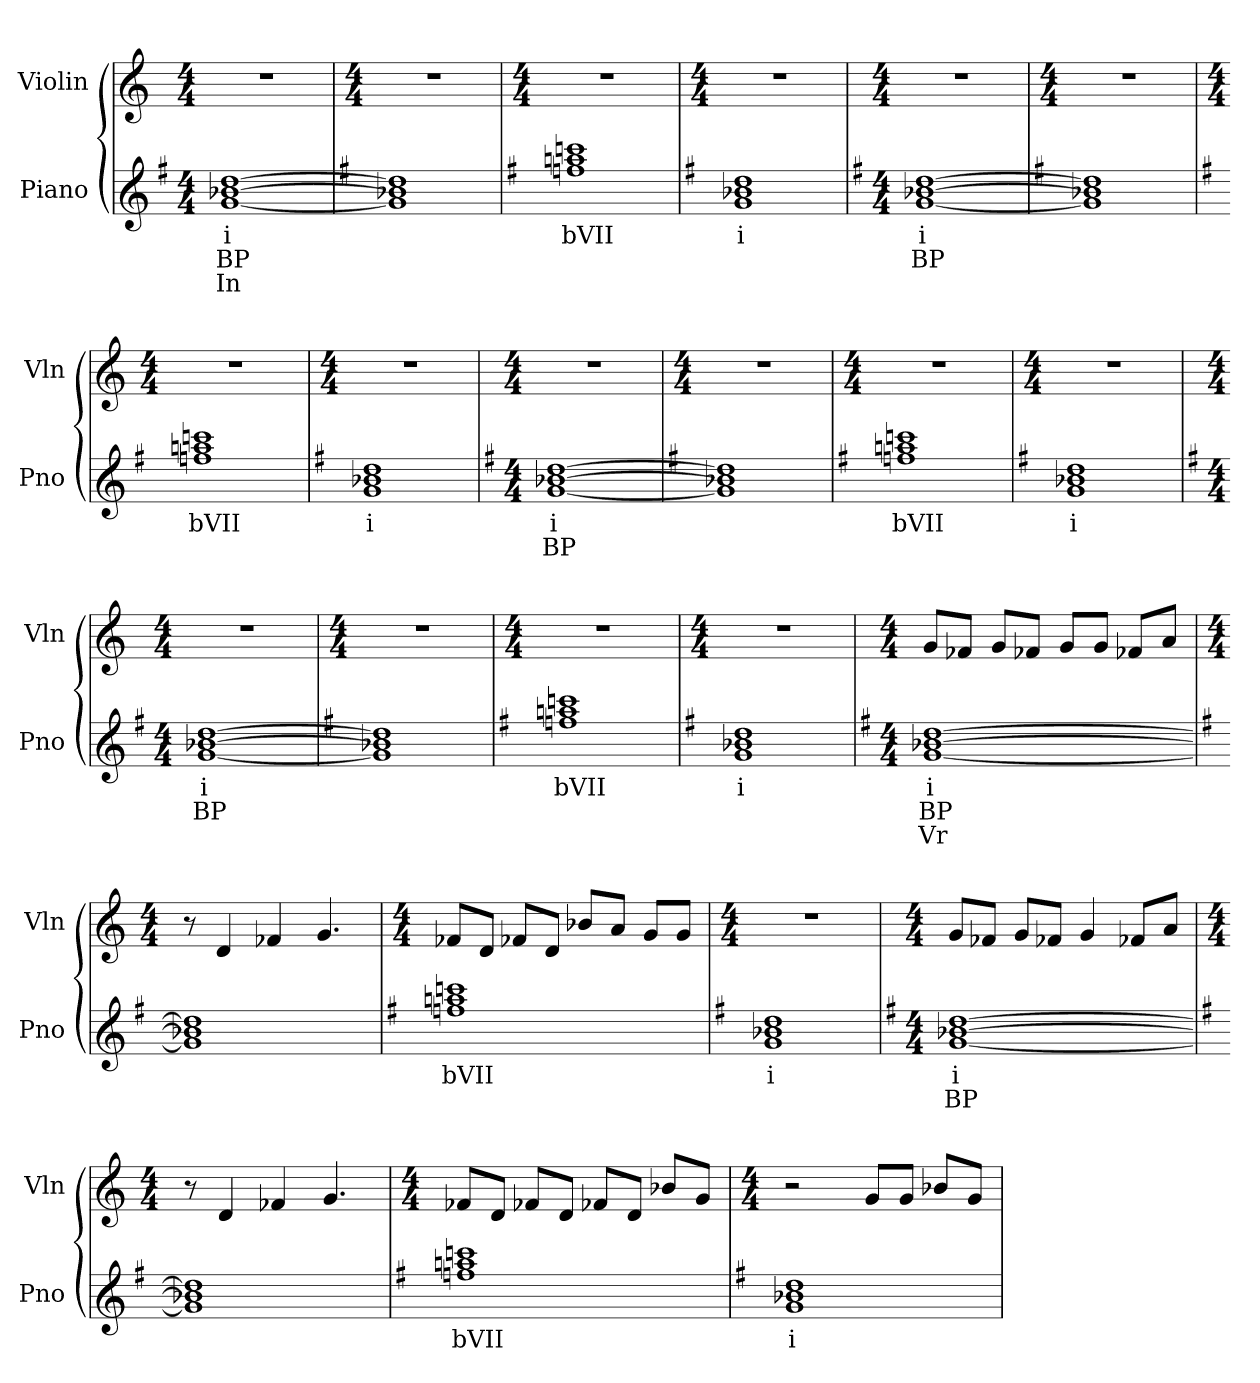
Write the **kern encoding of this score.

**kern	**text	**text	**text	**kern
*part2	*part2	*part2	*part2	*part1
*staff2	*staff2	*staff2	*staff2	*staff1
*I"Piano	*	*	*	*I"Violin
*I'Pno	*	*	*	*I'Vln
*k[f#]	*	*	*	*
*G:	*	*	*	*
*M4/4	*	*	*	*M4/4
=	=	=	=	=
[1g [1b-X [1dd	i	BP	In	1r
=	=	=	=	=
*k[f#]	*	*	*	*
*G:	*	*	*	*
*	*	*	*	*M4/4
1g] 1b-X] 1dd]	.	.	.	1r
=	=	=	=	=
*k[f#]	*	*	*	*
*G:	*	*	*	*
*	*	*	*	*M4/4
1ffn 1aan 1cccn	bVII	.	.	1r
=	=	=	=	=
*k[f#]	*	*	*	*
*G:	*	*	*	*
*	*	*	*	*M4/4
1g 1b-X 1dd	i	.	.	1r
=	=	=	=	=
*k[f#]	*	*	*	*
*G:	*	*	*	*
*M4/4	*	*	*	*M4/4
[1g [1b-X [1dd	i	BP	.	1r
=	=	=	=	=
*k[f#]	*	*	*	*
*G:	*	*	*	*
*	*	*	*	*M4/4
1g] 1b-X] 1dd]	.	.	.	1r
=	=	=	=	=
*k[f#]	*	*	*	*
*G:	*	*	*	*
*	*	*	*	*M4/4
1ffn 1aan 1cccn	bVII	.	.	1r
=	=	=	=	=
*k[f#]	*	*	*	*
*G:	*	*	*	*
*	*	*	*	*M4/4
1g 1b-X 1dd	i	.	.	1r
=	=	=	=	=
*k[f#]	*	*	*	*
*G:	*	*	*	*
*M4/4	*	*	*	*M4/4
[1g [1b-X [1dd	i	BP	.	1r
=	=	=	=	=
*k[f#]	*	*	*	*
*G:	*	*	*	*
*	*	*	*	*M4/4
1g] 1b-X] 1dd]	.	.	.	1r
=	=	=	=	=
*k[f#]	*	*	*	*
*G:	*	*	*	*
*	*	*	*	*M4/4
1ffn 1aan 1cccn	bVII	.	.	1r
=	=	=	=	=
*k[f#]	*	*	*	*
*G:	*	*	*	*
*	*	*	*	*M4/4
1g 1b-X 1dd	i	.	.	1r
=	=	=	=	=
*k[f#]	*	*	*	*
*G:	*	*	*	*
*M4/4	*	*	*	*M4/4
[1g [1b-X [1dd	i	BP	.	1r
=	=	=	=	=
*k[f#]	*	*	*	*
*G:	*	*	*	*
*	*	*	*	*M4/4
1g] 1b-X] 1dd]	.	.	.	1r
=	=	=	=	=
*k[f#]	*	*	*	*
*G:	*	*	*	*
*	*	*	*	*M4/4
1ffn 1aan 1cccn	bVII	.	.	1r
=	=	=	=	=
*k[f#]	*	*	*	*
*G:	*	*	*	*
*	*	*	*	*M4/4
1g 1b-X 1dd	i	.	.	1r
=	=	=	=	=
*k[f#]	*	*	*	*
*G:	*	*	*	*
*M4/4	*	*	*	*M4/4
[1g [1b-X [1dd	i	BP	Vr	8gL
.	.	.	.	8f-XJ
.	.	.	.	8gL
.	.	.	.	8f-XJ
.	.	.	.	8gL
.	.	.	.	8gJ
.	.	.	.	8f-XL
.	.	.	.	8aJ
=	=	=	=	=
*k[f#]	*	*	*	*
*G:	*	*	*	*
*	*	*	*	*M4/4
1g] 1b-X] 1dd]	.	.	.	8r
.	.	.	.	4d
.	.	.	.	4f-X
.	.	.	.	4.g
=	=	=	=	=
*k[f#]	*	*	*	*
*G:	*	*	*	*
*	*	*	*	*M4/4
1ffn 1aan 1cccn	bVII	.	.	8f-XL
.	.	.	.	8dJ
.	.	.	.	8f-XL
.	.	.	.	8dJ
.	.	.	.	8b-XL
.	.	.	.	8aJ
.	.	.	.	8gL
.	.	.	.	8gJ
=	=	=	=	=
*k[f#]	*	*	*	*
*G:	*	*	*	*
*	*	*	*	*M4/4
1g 1b-X 1dd	i	.	.	1r
=	=	=	=	=
*k[f#]	*	*	*	*
*G:	*	*	*	*
*M4/4	*	*	*	*M4/4
[1g [1b-X [1dd	i	BP	.	8gL
.	.	.	.	8f-XJ
.	.	.	.	8gL
.	.	.	.	8f-XJ
.	.	.	.	4g
.	.	.	.	8f-XL
.	.	.	.	8aJ
=	=	=	=	=
*k[f#]	*	*	*	*
*G:	*	*	*	*
*	*	*	*	*M4/4
1g] 1b-X] 1dd]	.	.	.	8r
.	.	.	.	4d
.	.	.	.	4f-X
.	.	.	.	4.g
=	=	=	=	=
*k[f#]	*	*	*	*
*G:	*	*	*	*
*	*	*	*	*M4/4
1ffn 1aan 1cccn	bVII	.	.	8f-XL
.	.	.	.	8dJ
.	.	.	.	8f-XL
.	.	.	.	8dJ
.	.	.	.	8f-XL
.	.	.	.	8dJ
.	.	.	.	8b-XL
.	.	.	.	8gJ
=	=	=	=	=
*k[f#]	*	*	*	*
*G:	*	*	*	*
*	*	*	*	*M4/4
1g 1b-X 1dd	i	.	.	2r
.	.	.	.	8gL
.	.	.	.	8gJ
.	.	.	.	8b-XL
.	.	.	.	8gJ
=	=	=	=	=
*-	*-	*-	*-	*-
